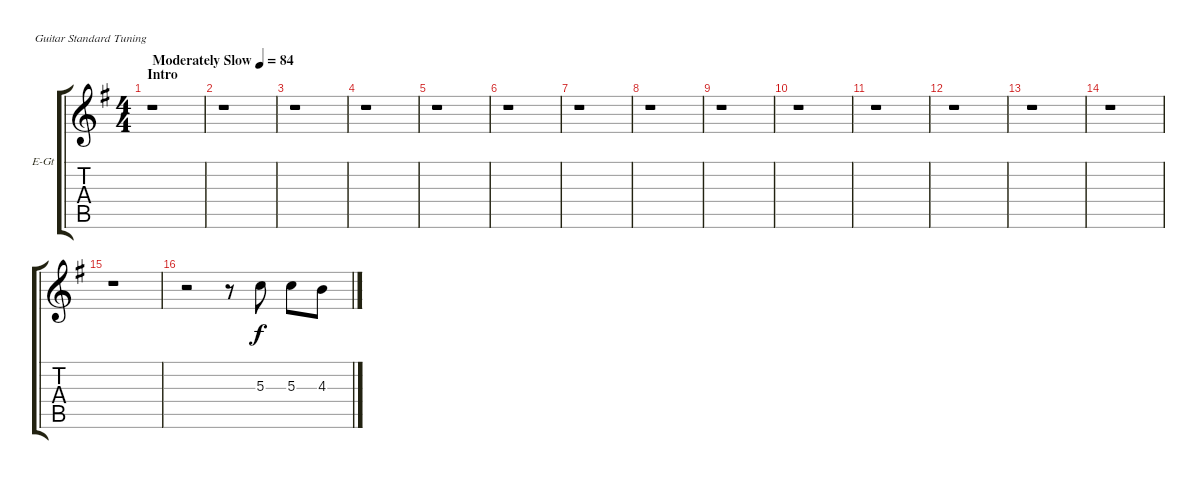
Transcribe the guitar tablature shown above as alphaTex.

\defaultSystemsLayout 4
\bracketExtendMode groupsimilarinstruments
\firstSystemTrackNameOrientation horizontal
\otherSystemsTrackNameOrientation horizontal
\track ("Guitar 6" "E-Gt") {instrument distortionguitar}
\staff {score tabs}
\tuning (E4 B3 G3 D3 A2 E2)
\ts (4 4)
\section ("" "Intro")
\tempo (84 "Moderately Slow")
\clef g2
\scale
0.511811
\ks g
r.1{dy f instrument distortionguitar} |
\scale
0.244094 r.1 |
\scale
0.244094 r.1 |
\scale
0.333333 r.1 |
\scale
0.333333 r.1 |
\scale
0.333333 r.1 |
\scale
0.333333 r.1 |
\scale
0.333333 r.1 |
\scale
0.333333 r.1 |
\scale
0.333333 r.1 |
\scale
0.333333 r.1 |
\scale
0.333333 r.1 |
\scale
0.333333 r.1 |
\scale
0.333333 r.1 |
\scale
0.333333 r.1 |
r.2 r.8 5.3.8 5.3.8 4.3.8
